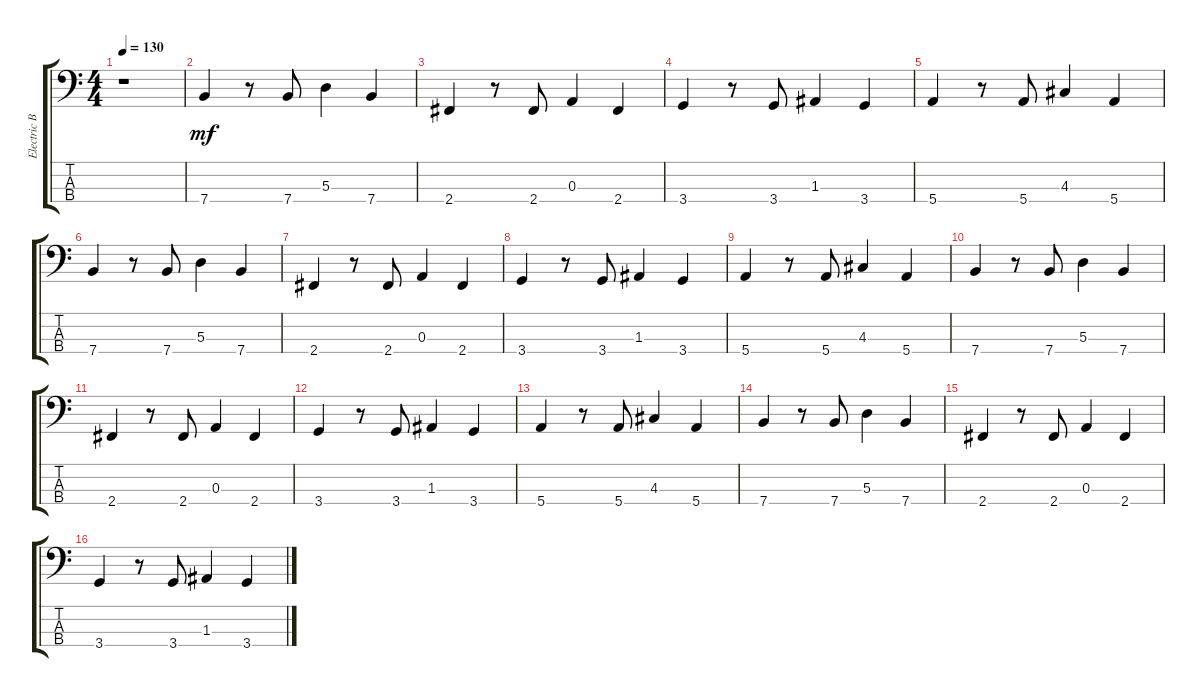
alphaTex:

\track ("Electric Bass" "Electric B") {instrument electricbassfinger}
\staff {score tabs}
\tuning (G2 D2 A1 E1) {hide}
\ts (4 4)
\tempo 130
\clef f4
\ks c
r.1{dy mf instrument electricbassfinger} |
7.4.4 r.8 7.4.8 5.3.4 7.4.4 |
2.4.4 r.8 2.4.8 0.3.4 2.4.4 |
3.4.4 r.8 3.4.8 1.3.4 3.4.4 |
5.4.4 r.8 5.4.8 4.3.4 5.4.4 |
7.4.4 r.8 7.4.8 5.3.4 7.4.4 |
2.4.4 r.8 2.4.8 0.3.4 2.4.4 |
3.4.4 r.8 3.4.8 1.3.4 3.4.4 |
5.4.4 r.8 5.4.8 4.3.4 5.4.4 |
7.4.4 r.8 7.4.8 5.3.4 7.4.4 |
2.4.4 r.8 2.4.8 0.3.4 2.4.4 |
3.4.4 r.8 3.4.8 1.3.4 3.4.4 |
5.4.4 r.8 5.4.8 4.3.4 5.4.4 |
7.4.4 r.8 7.4.8 5.3.4 7.4.4 |
2.4.4 r.8 2.4.8 0.3.4 2.4.4 |
3.4.4 r.8 3.4.8 1.3.4 3.4.4
